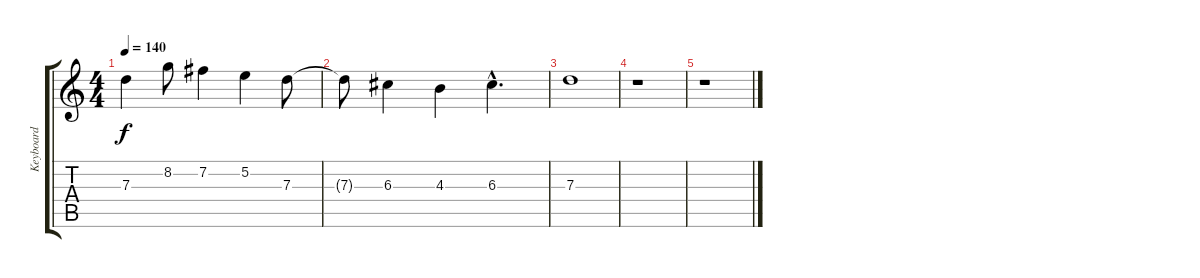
\track ("Keyboard" "Keyboard") {instrument tremolostrings}
\staff {score tabs}
\tuning (E5 B4 G4 D4 A3 E3) {hide}
\ts (4 4)
\tempo 140
\clef g2
\ks c
7.3.4{dy f} 8.2.8 7.2.4 5.2.4 7.3.8 |
7.3{t}.8 6.3.4 4.3.4 6.3{hac}.4{d} |
7.3.1 |
r.1 |
r.1
